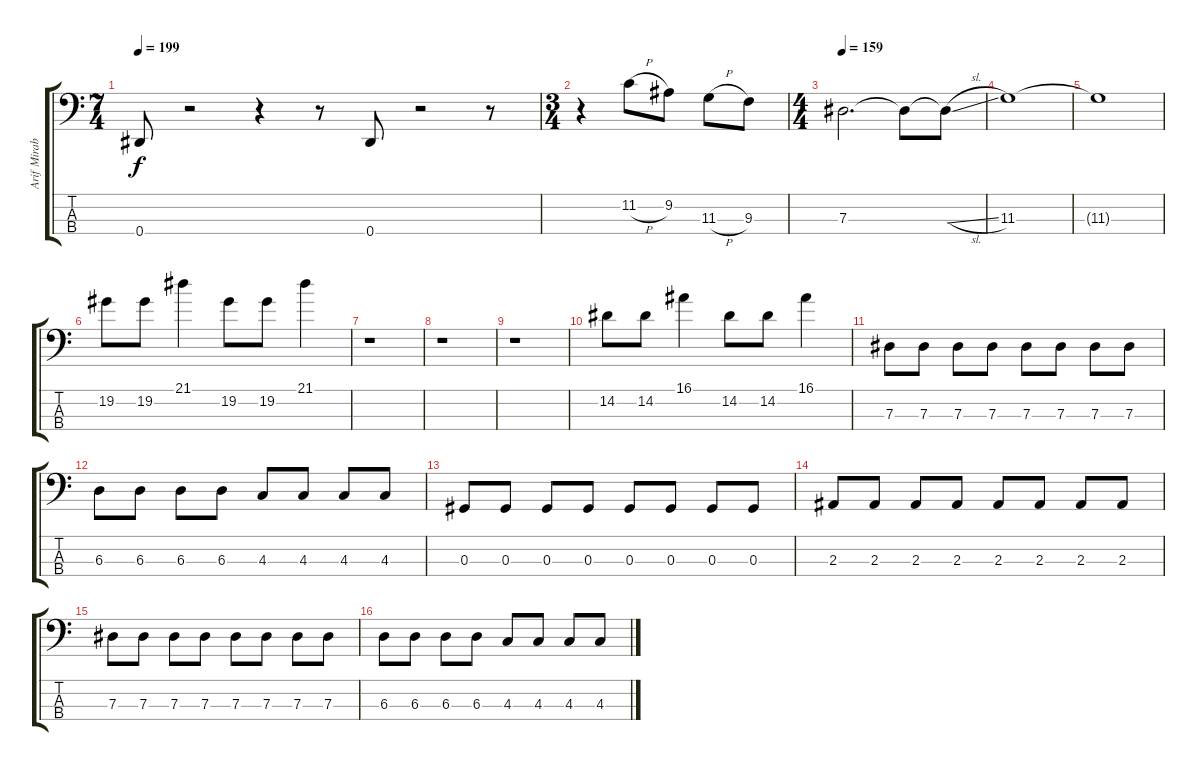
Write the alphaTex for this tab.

\track ("Arif Mirabdolbaghi" "Arif Mirab") {instrument electricbassfinger}
\staff {score tabs}
\tuning (Gb2 Db2 Ab1 Eb1) {hide}
\ts (7 4)
\tempo 199
\clef f4
\ks c
0.4.8{dy f} r.2 r.4 r.8 0.4.8 r.2 r.8 |
\ts (3 4)
r.4 11.2{h}.8 9.2.8 11.3{h}.8 9.3.8 |
\ts (4 4)
\tempo 159
7.3.2{d volume 16} 7.3{t}.8 7.3{sl t}.8 |
11.3.1 |
11.3{t}.1 |
19.2.8 19.2.8 21.1.4 19.2.8 19.2.8 21.1.4 |
r.1 |
r.1 |
r.1 |
14.2.8 14.2.8 16.1.4 14.2.8 14.2.8 16.1.4 |
7.3.8 7.3.8 7.3.8 7.3.8 7.3.8 7.3.8 7.3.8 7.3.8 |
6.3.8 6.3.8 6.3.8 6.3.8 4.3.8 4.3.8 4.3.8 4.3.8 |
0.3.8 0.3.8 0.3.8 0.3.8 0.3.8 0.3.8 0.3.8 0.3.8 |
2.3.8 2.3.8 2.3.8 2.3.8 2.3.8 2.3.8 2.3.8 2.3.8 |
7.3.8 7.3.8 7.3.8 7.3.8 7.3.8 7.3.8 7.3.8 7.3.8 |
6.3.8 6.3.8 6.3.8 6.3.8 4.3.8 4.3.8 4.3.8 4.3.8
